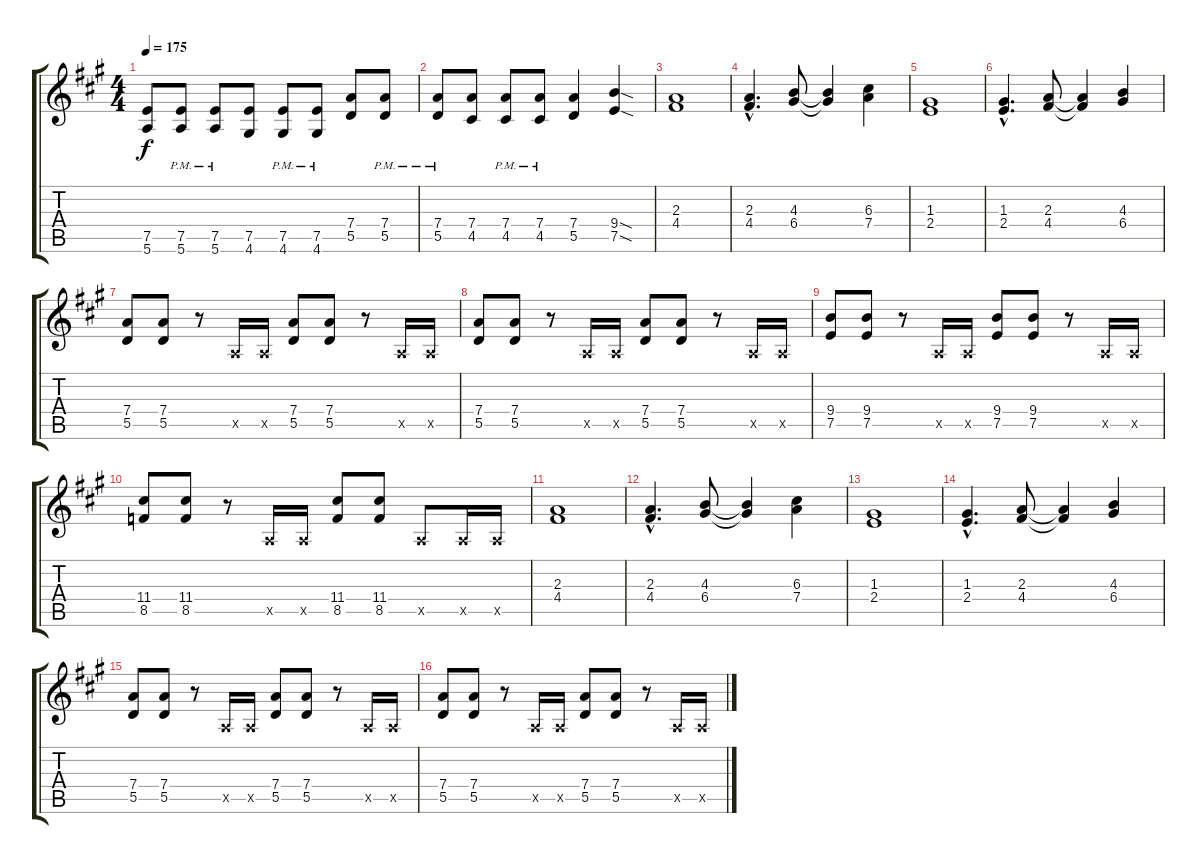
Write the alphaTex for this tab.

\track "" {instrument distortionguitar}
\staff {score tabs}
\tuning (E4 B3 G3 D3 A2 E2) {hide}
\ts (4 4)
\tempo 175
\clef g2
\ks a
(7.5 5.6).8{dy f} (7.5{pm} 5.6{pm}).8 (7.5{pm} 5.6{pm}).8 (7.5 4.6).8 (7.5{pm} 4.6{pm}).8 (7.5{pm} 4.6{pm}).8 (7.4 5.5).8 (7.4{pm} 5.5{pm}).8 |
(7.4{pm} 5.5{pm}).8 (7.4 4.5).8 (7.4{pm} 4.5{pm}).8 (7.4{pm} 4.5{pm}).8 (7.4 5.5).4 (9.4{sod} 7.5{sod}).4 |
(2.3 4.4).1 |
(2.3{hac} 4.4{hac}).4{d} (4.3 6.4).8 (4.3{t} 6.4{t}).4 (6.3 7.4).4 |
(1.3 2.4).1 |
(1.3{hac} 2.4{hac}).4{d} (2.3 4.4).8 (2.3{t} 4.4{t}).4 (4.3 6.4).4 |
(7.4 5.5).8 (7.4 5.5).8 r.8 0.5{x}.16 0.5{x}.16 (7.4 5.5).8 (7.4 5.5).8 r.8 0.5{x}.16 0.5{x}.16 |
(7.4 5.5).8 (7.4 5.5).8 r.8 0.5{x}.16 0.5{x}.16 (7.4 5.5).8 (7.4 5.5).8 r.8 0.5{x}.16 0.5{x}.16 |
(9.4 7.5).8 (9.4 7.5).8 r.8 0.5{x}.16 0.5{x}.16 (9.4 7.5).8 (9.4 7.5).8 r.8 0.5{x}.16 0.5{x}.16 |
(11.4 8.5).8 (11.4 8.5).8 r.8 0.5{x}.16 0.5{x}.16 (11.4 8.5).8 (11.4 8.5).8 0.5{x}.8 0.5{x}.16 0.5{x}.16 |
(2.3 4.4).1 |
(2.3{hac} 4.4{hac}).4{d} (4.3 6.4).8 (4.3{t} 6.4{t}).4 (6.3 7.4).4 |
(1.3 2.4).1 |
(1.3{hac} 2.4{hac}).4{d} (2.3 4.4).8 (2.3{t} 4.4{t}).4 (4.3 6.4).4 |
(7.4 5.5).8 (7.4 5.5).8 r.8 0.5{x}.16 0.5{x}.16 (7.4 5.5).8 (7.4 5.5).8 r.8 0.5{x}.16 0.5{x}.16 |
(7.4 5.5).8 (7.4 5.5).8 r.8 0.5{x}.16 0.5{x}.16 (7.4 5.5).8 (7.4 5.5).8 r.8 0.5{x}.16 0.5{x}.16
